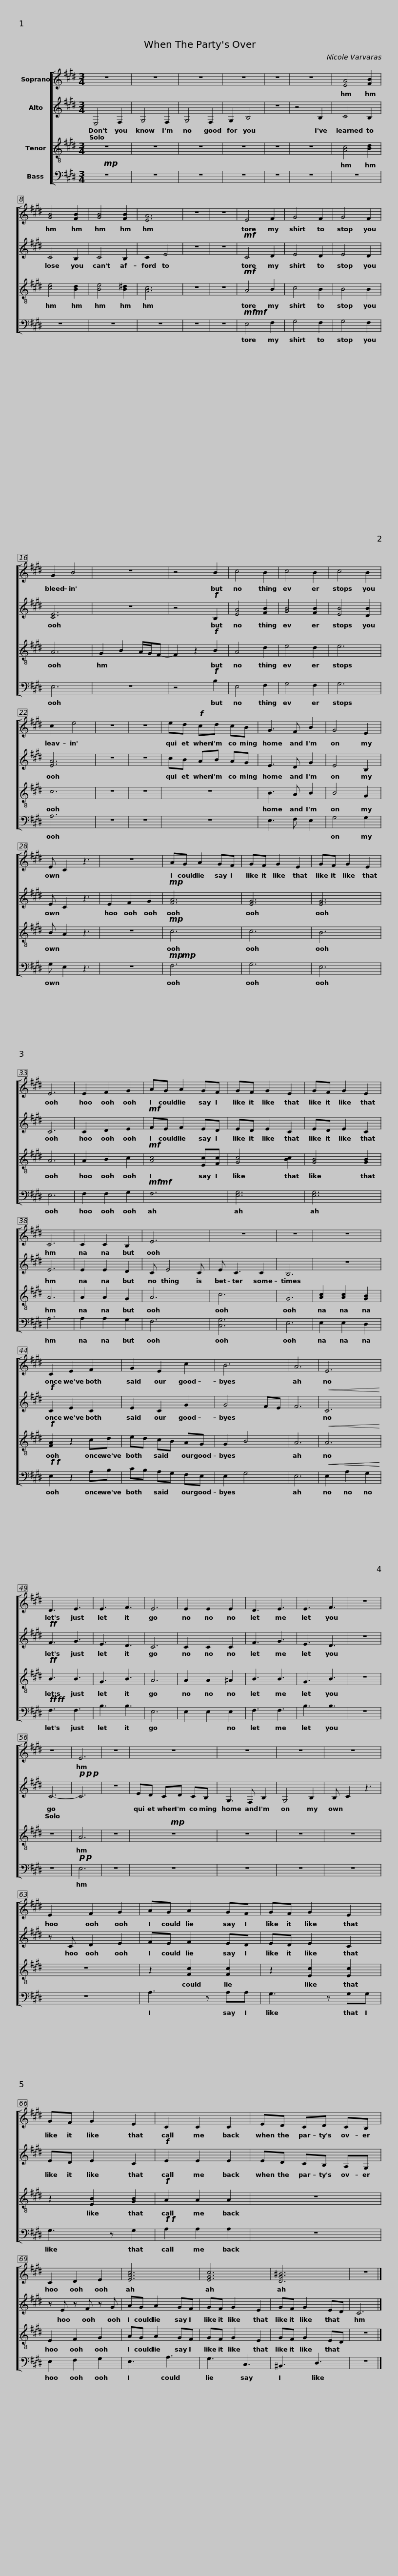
X:1
%%score [ 1 2 3 4 ]
L:1/8
M:3/4
I:linebreak $
K:E
V:1 treble
V:2 treble
V:3 treble-8
V:4 bass
V:1
 z6 | z6 | z6 | z6 | z6 | %5
 z6 | [EA]4 [FB]2 | [GB]4 [FB]2 | [GB]4 [FB]2 |$ [EA]6 | %10
 z6 | z6 | E4 F2 | G4 F2 | G4 F2 | %15
 G2 B4 | z6 | z4 B2 | c4 B2 | c4 B2 |$ %20
 c4 B2 | c2 e4 | z6 | z6 | ed!f! cd cB | %25
 G3 F B2 | G4 E2 | E C2 z3 |$ z6 | AG A2 GF | %30
 GF G2 E2 | GF G2 E2 | E6 | E2 F2 G2 |$ AG A2 GF | %35
 GF G2 E2 | GF G2 E2 | C6 | C2 C2 B,2 | E6 | %40
 z6 |$ z6 | z6 | C2 E2 F2 | G2 E2 c2 | %45
 B6 | A6 | E6 | D3 E3 |$ E3 F3 | %50
 E6 | E2 E2 E2 | D3 E3 | E3 F3 | z6 | %55
 z6 | E6 | z6 | z6 |$ z6 | %60
 z6 | z6 | E2 F2 G2 | AG A2 GF | GF G2 E2 |$ %65
 GF G2 E2 | C2 C2 C2 | ED CD CB, | C2 D2 E2 | [EAc]6 |$ %70
 [EGc]6 | [DG^B]6 | z6 |] %73
V:2
 E,4 F,2 | G,4 F,2 | G,4 F,2 | G,2 B,4 | z6 | %5
 z4 B,2 | C4 B,2 | C4 B,2 | C4 B,2 |$ C2 E4 | %10
 z6 | z6 |!mf! C4 D2 | E4 D2 | E4 D2 | %15
 [CE]6 | z6 | z4!f! B,2 | [EA]4 [FB]2 | [GB]4 [FB]2 |$ %20
 [EB]4 [DB]2 | [EA]6 | z6 | z6 | cB AB AG | %25
 E3 D G2 | E4 B,2 | E C2 z3 |$ E2 F2 G2 |!mp! [FA]6 | %30
 [EG]6 | [EG]6 | C6 | C2 D2 E2 |$!mf! FE F2 ED | %35
 ED E2 C2 | ED E2 C2 | E6 | E2 E2 D2 | C E4 C | %40
 E C3 C2 |$ B,6 | z6 |!f! C2 E2 C2 | E2 C2 G2 | %45
 G4 FE | F6 |!<(! C6!<)! |!ff! F3 G3 |$ E3 D3 | %50
 C6 | C2 C2 C2 | F3 G3 | E3 D3 | z6 | %55
 C6- |!p!!p!!p! C6 | z6 | ED CD CB, |$ G,3 F, B,2 | %60
 G,4 B,2 | B, C2 z3 | z C D2 E2 | FE F2 ED | ED E2 C2 |$ %65
 ED E2 C2 |!f! E2 E2 E2 | ED CB, A,G, | z E z F z G | AG A2 GF |$ %70
 GF G2 E2 | GF G2 ED | C6 |] %73
V:3
 z6 | z6 | z6 | z6 | z6 | %5
 z6 | [Ac]4 [Bd]2 | [ce]4 [Bd]2 | [Be]4 [B^d]2 |$ [Ac]6 | %10
 z6 | z6 |!mf! A4 B2 | c4 B2 | B4 B2 | %15
 A6 | G2 B2 A/G/F- | F2 z2!f! B2 | A4 d2 | e4 d2 |$ %20
 e6 | c6 | z6 | z6 | z6 | %25
 B3 A B2 | B4 G2 | B A2 z3 |$ z6 |!mp! c6 | %30
 c6 | B6 | A6 | A2 B2 c2 |$!mf! [Ac]4 [Ec][Fc] | %35
 [Gc]4 [Bc]2 | [GB]4 [GB]2 | A6 | A2 A2 G2 | A6 | %40
 c6 |$ G6 | [Ac]2 [Ac]2 [GB]2 |!f! [FA]2 z2 cd | ed cB AG | %45
 G2 B4 | A6 |!<(! A6!<)! |!ff! B3 B3 |$ G3 B3 | %50
 A6 | A2 A2 ^A2 | B3 B3 | G3 B3 | z6 | %55
 z6 | A6 | z6 |!mp! z6 |$ z6 | %60
 z6 | z6 | z6 | z2 [Fc]2 [Fc]2 | z2 [Ec]2 [Ec]2 |$ %65
 z2 [EB]2 [GB]2 |!f! A2 A2 A2 | z6 | E2 F2 G2 | AG A2 GF |$ %70
 GF G2 E2 | GF G2 ED | z6 |] %73
V:4
!mp! z6 | z6 | z6 | z6 | z6 | %5
 z6 | z6 | z6 | z6 |$ z6 | %10
 z6 | z6 |!mf!!mf! E,4 F,2 | G,4 F,2 | G,4 F,2 | %15
 E,6 | z6 | z4!f! B,2 | E,4 F,2 | G,4 F,2 |$ %20
 G,6 | A,6 | z6 | z6 | z6 | %25
 E,3 F, E,2 | G,4 G,2 | G, E,2 z3 |$ z6 |!mp!!mp! F,6 | %30
 G,6 | E,6 | E,6 | F,2 F,2 G,2 |$!mf!!mf! F,6 | %35
 [E,G,]6 | [E,G,]6 | A,6 | A,2 A,2 G,2 | F,6 | %40
 [C,G,]6 |$ E,6 | E,2 E,2 D,2 |!f!!f! E,2 z2 A,B, | CB, A,G, F,E, | %45
 E,2 G,4 | E,6 |!<(!!<(! E,2 A,2 G,2!<)!!<)! |!ff!!ff! F,3 F,3 |$ B,3 B,3 | %50
 E,6 | E,2 E,2 E,2 | F,3 F,3 | B,3 B,3 | z6 | %55
 z6 |!p!!p! E,6 | z6 | z6 |$ z6 | %60
 z6 | z6 | z6 | A,3 z A,A, | G,3 z G,G, |$ %65
 G,3 z G,2 |!f!!f! A,2 A,2 A,2 | z6 | E,2 F,2 G,2 | E,3 A,3 |$ %70
 G,3 C,3 | ^B,,3 D,3 | z6 |] %73
